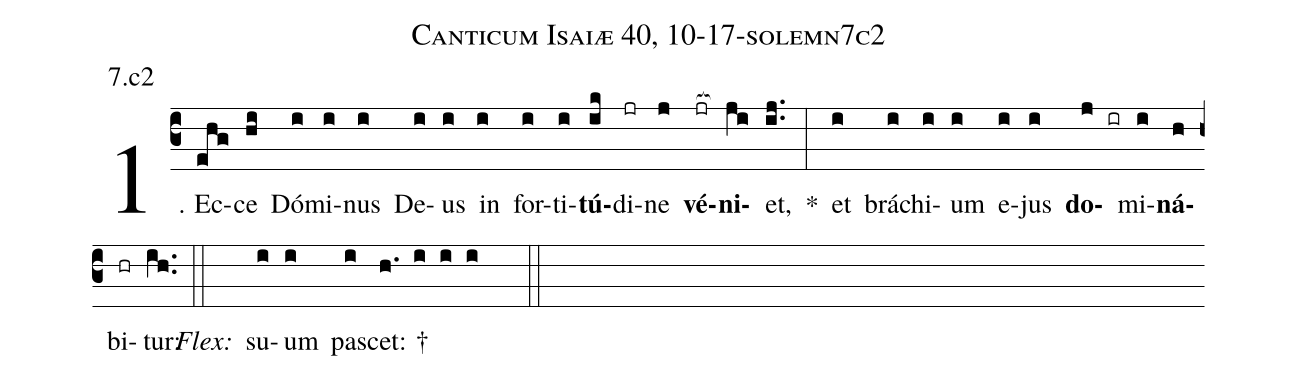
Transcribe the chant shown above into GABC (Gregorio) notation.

name: Canticum Isaiæ 40, 10-17-solemn7c2;
annotation: 7.c2;
%%
(c3)1. Ec(ehg)ce(hi) Dó(i)mi(i)nus(i) De(i)us(i) in(i) for(i)ti(i)<b>tú</b>(ik)di(jr)ne(j) <b>vé</b>(jr[ocb:1{])<b>ni</b>(ji[ocb:0}])et,(ij..) *(:) et(i) brá(i)chi(i)um(i) e(i)jus(i) <b>do</b>(j ir)mi(i)<b>ná</b>(h)bi(hr)tur:(ih..) (::)
<i>Flex:</i>()  su(i)um(i) pa(i)scet: †(h. i i i  ::)
